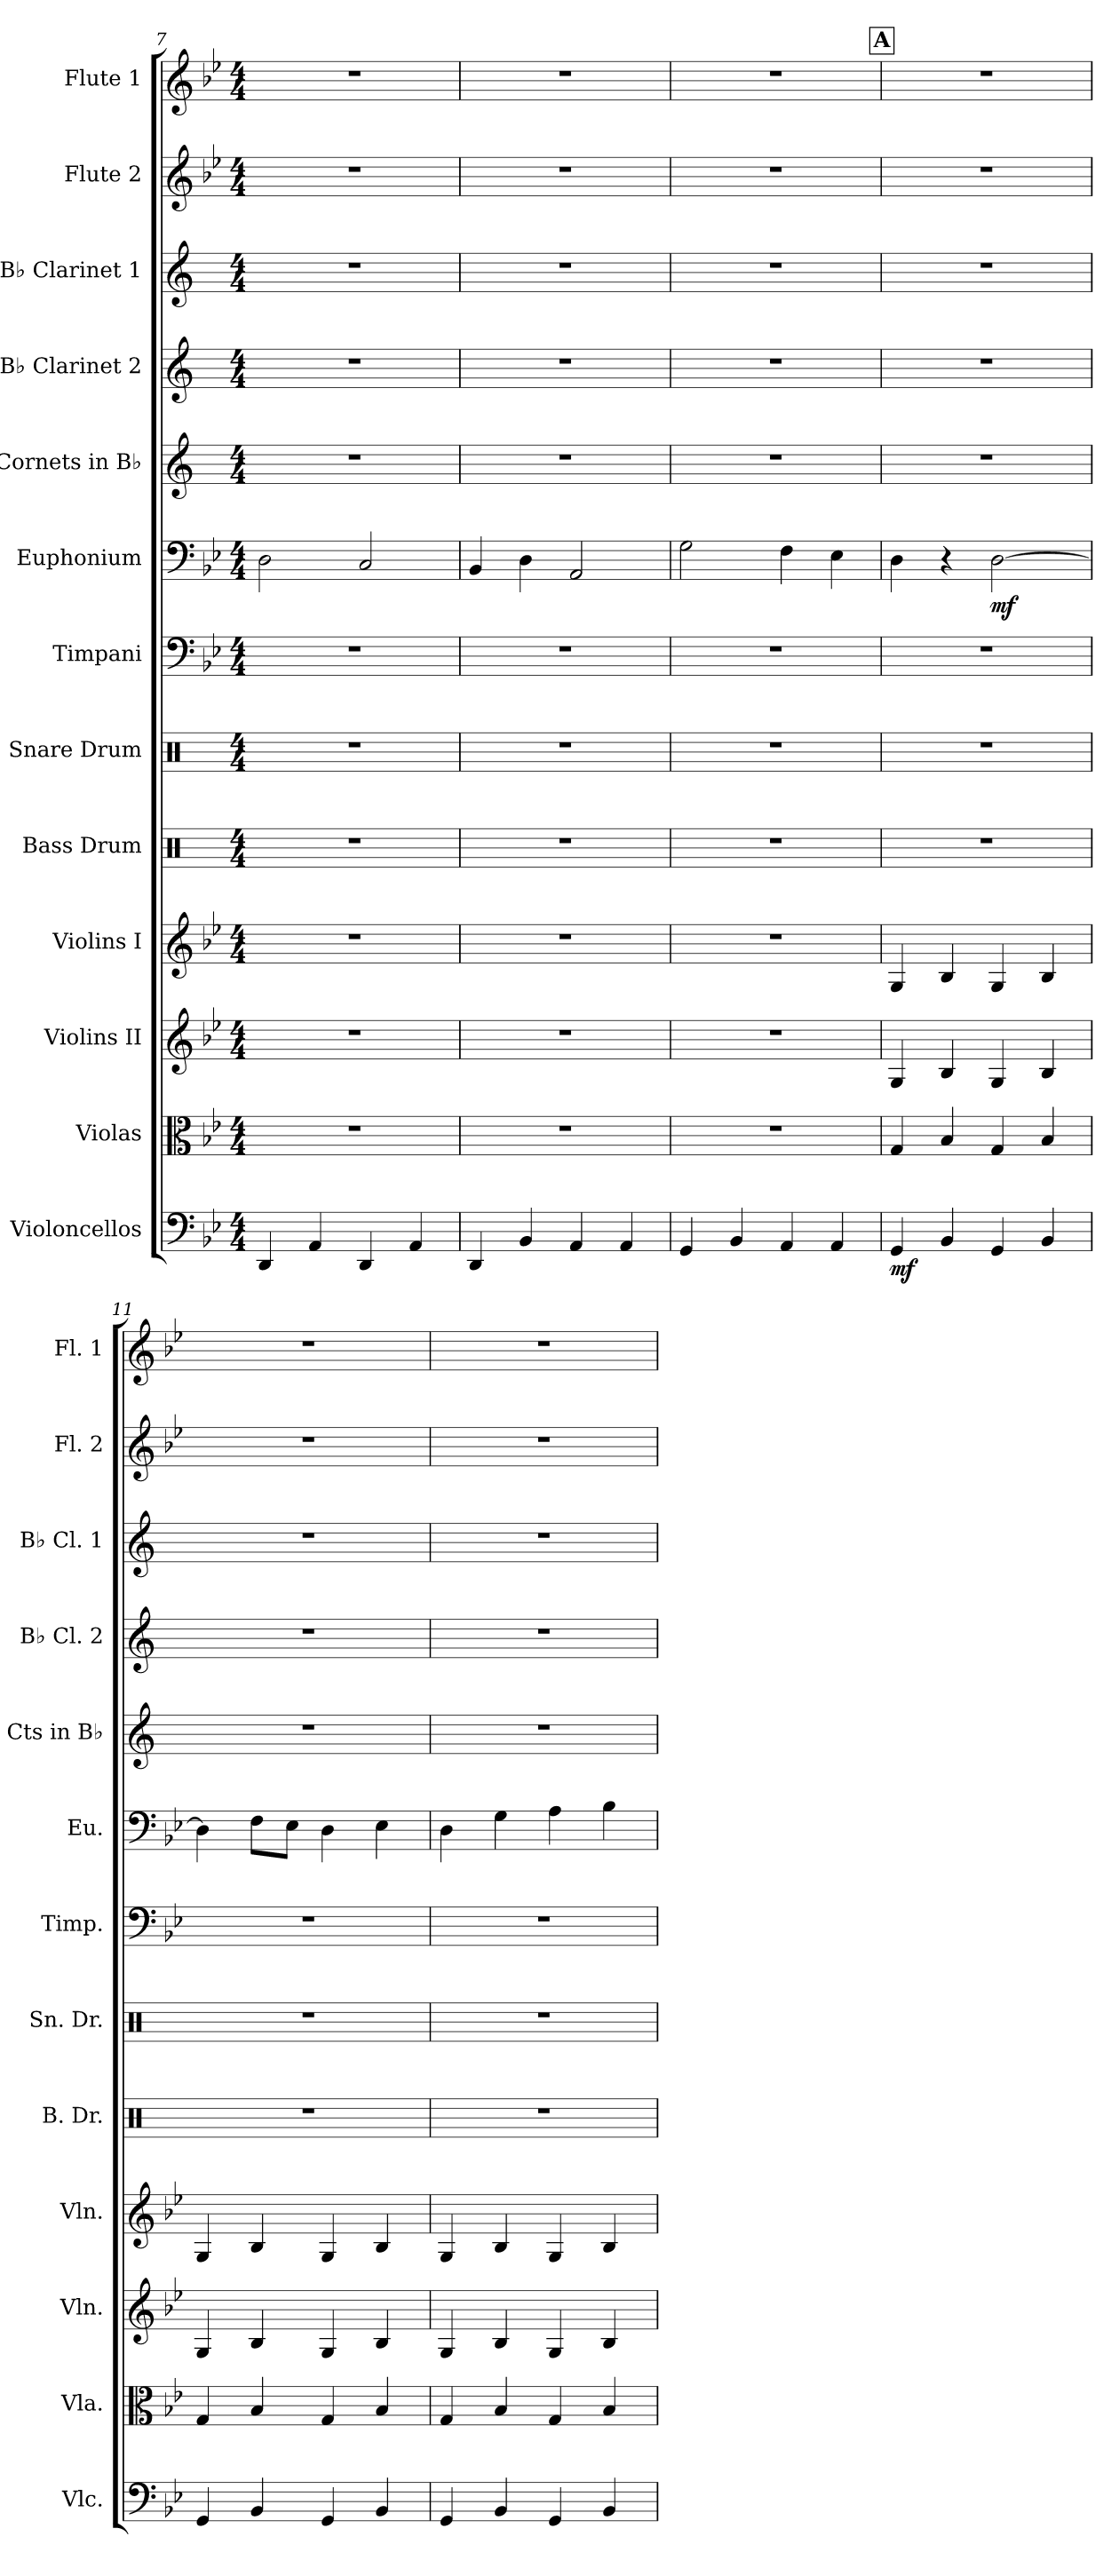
**kern	**dynam	**kern	**kern	**kern	**kern	**kern	**kern	**kern	**dynam	**kern	**kern	**kern	**kern	**kern
*part13	*part13	*part12	*part11	*part10	*part9	*part8	*part7	*part6	*part6	*part5	*part4	*part3	*part2	*part1
*staff13	*staff13	*staff12	*staff11	*staff10	*staff9	*staff8	*staff7	*staff6	*staff6	*staff5	*staff4	*staff3	*staff2	*staff1
*I"Violoncellos	*	*I"Violas	*I"Violins II	*I"Violins I	*I"Bass Drum	*I"Snare Drum	*I"Timpani	*I"Euphonium	*	*I"Cornets in B♭	*I"B♭ Clarinet 2	*I"B♭ Clarinet 1	*I"Flute 2	*I"Flute 1
*I'Vlc.	*	*I'Vla.	*I'Vln.	*I'Vln.	*I'B. Dr.	*I'Sn. Dr.	*I'Timp.	*I'Eu.	*	*I'Cts in B♭	*I'B♭ Cl. 2	*I'B♭ Cl. 1	*I'Fl. 2	*I'Fl. 1
*clefF4	*	*clefC3	*clefG2	*clefG2	*clefX	*clefX	*clefF4	*clefF4	*	*clefG2	*clefG2	*clefG2	*clefG2	*clefG2
*	*	*	*	*	*	*	*	*	*	*ITrd1c2	*ITrd1c2	*ITrd1c2	*	*
*k[b-e-]	*	*k[b-e-]	*k[b-e-]	*k[b-e-]	*k[]	*k[]	*k[b-e-]	*k[b-e-]	*	*k[b-e-]	*k[b-e-]	*k[b-e-]	*k[b-e-]	*k[b-e-]
*M4/4	*	*M4/4	*M4/4	*M4/4	*M4/4	*M4/4	*M4/4	*M4/4	*	*M4/4	*M4/4	*M4/4	*M4/4	*M4/4
=7	=7	=7	=7	=7	=7	=7	=7	=7	=7	=7	=7	=7	=7	=7
4DD/	.	1r	1r	1r	1r	1r	1r	2D\	.	1r	1r	1r	1r	1r
4AA/	.	.	.	.	.	.	.	.	.	.	.	.	.	.
4DD/	.	.	.	.	.	.	.	2C/	.	.	.	.	.	.
4AA/	.	.	.	.	.	.	.	.	.	.	.	.	.	.
!!LO:PB:g=z
=8	=8	=8	=8	=8	=8	=8	=8	=8	=8	=8	=8	=8	=8	=8
4DD/	.	1r	1r	1r	1r	1r	1r	4BB-/	.	1r	1r	1r	1r	1r
4BB-/	.	.	.	.	.	.	.	4D\	.	.	.	.	.	.
4AA/	.	.	.	.	.	.	.	2AA/	.	.	.	.	.	.
4AA/	.	.	.	.	.	.	.	.	.	.	.	.	.	.
=9	=9	=9	=9	=9	=9	=9	=9	=9	=9	=9	=9	=9	=9	=9
4GG/	.	1r	1r	1r	1r	1r	1r	2G\	.	1r	1r	1r	1r	1r
4BB-/	.	.	.	.	.	.	.	.	.	.	.	.	.	.
4AA/	.	.	.	.	.	.	.	4F\	.	.	.	.	.	.
4AA/	.	.	.	.	.	.	.	4E-\	.	.	.	.	.	.
!!LO:REH:place=s1:a:B:fs=14:t=A
=10	=10	=10	=10	=10	=10	=10	=10	=10	=10	=10	=10	=10	=10	=10
!	!LO:DY:b	!	!	!	!	!	!	!	!	!	!	!	!	!
4GG/	mf	4G/	4G/	4G/	1r	1r	1r	4D\	.	1r	1r	1r	1r	1r
4BB-/	.	4B-/	4B-/	4B-/	.	.	.	4r	.	.	.	.	.	.
!	!	!	!	!	!	!	!	!	!LO:DY:b	!	!	!	!	!
4GG/	.	4G/	4G/	4G/	.	.	.	[2D\	mf	.	.	.	.	.
4BB-/	.	4B-/	4B-/	4B-/	.	.	.	.	.	.	.	.	.	.
=11	=11	=11	=11	=11	=11	=11	=11	=11	=11	=11	=11	=11	=11	=11
4GG/	.	4G/	4G/	4G/	1r	1r	1r	4D\]	.	1r	1r	1r	1r	1r
4BB-/	.	4B-/	4B-/	4B-/	.	.	.	8F\L	.	.	.	.	.	.
.	.	.	.	.	.	.	.	8E-\J	.	.	.	.	.	.
4GG/	.	4G/	4G/	4G/	.	.	.	4D\	.	.	.	.	.	.
4BB-/	.	4B-/	4B-/	4B-/	.	.	.	4E-\	.	.	.	.	.	.
=12	=12	=12	=12	=12	=12	=12	=12	=12	=12	=12	=12	=12	=12	=12
4GG/	.	4G/	4G/	4G/	1r	1r	1r	4D\	.	1r	1r	1r	1r	1r
4BB-/	.	4B-/	4B-/	4B-/	.	.	.	4G\	.	.	.	.	.	.
4GG/	.	4G/	4G/	4G/	.	.	.	4A\	.	.	.	.	.	.
4BB-/	.	4B-/	4B-/	4B-/	.	.	.	4B-\	.	.	.	.	.	.
=	=	=	=	=	=	=	=	=	=	=	=	=	=	=
*-	*-	*-	*-	*-	*-	*-	*-	*-	*-	*-	*-	*-	*-	*-
